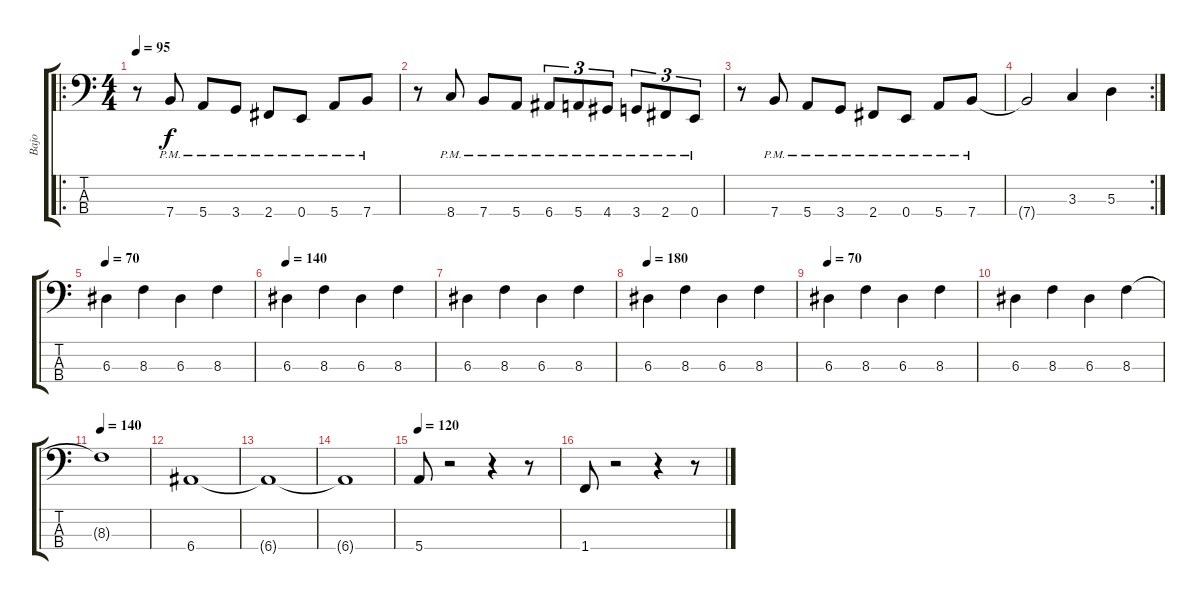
\track ("Bajo" "Bajo") {instrument electricbassfinger}
\staff {score tabs}
\tuning (G2 D2 A1 E1) {hide}
\ro
\ts (4 4)
\tempo 95
\clef f4
\ks c
r.8{dy f} 7.4{pm}.8 5.4{pm}.8 3.4{pm}.8 2.4{pm}.8 0.4{pm}.8 5.4{pm}.8 7.4{pm}.8 |
r.8 8.4{pm}.8 7.4{pm}.8 5.4{pm}.8 6.4{pm}.8{tu (3 2)} 5.4{pm}.8{tu (3 2)} 4.4{pm}.8{tu (3 2)} 3.4{pm}.8{tu (3 2)} 2.4{pm}.8{tu (3 2)} 0.4{pm}.8{tu (3 2)} |
r.8 7.4{pm}.8 5.4{pm}.8 3.4{pm}.8 2.4{pm}.8 0.4{pm}.8 5.4{pm}.8 7.4{pm}.8 |
\rc 2
7.4{t}.2 3.3.4 5.3.4 |
\tempo 70
6.3.4 8.3.4 6.3.4 8.3.4 |
\tempo 140
6.3.4 8.3.4 6.3.4 8.3.4 |
6.3.4 8.3.4 6.3.4 8.3.4 |
\tempo 180
6.3.4 8.3.4 6.3.4 8.3.4 |
\tempo 70
6.3.4 8.3.4 6.3.4 8.3.4 |
6.3.4 8.3.4 6.3.4 8.3.4 |
\tempo 140
8.3{t}.1 |
6.4.1 |
6.4{t}.1 |
6.4{t}.1 |
\tempo 120
5.4.8 r.2 r.4 r.8 |
1.4.8 r.2 r.4 r.8
